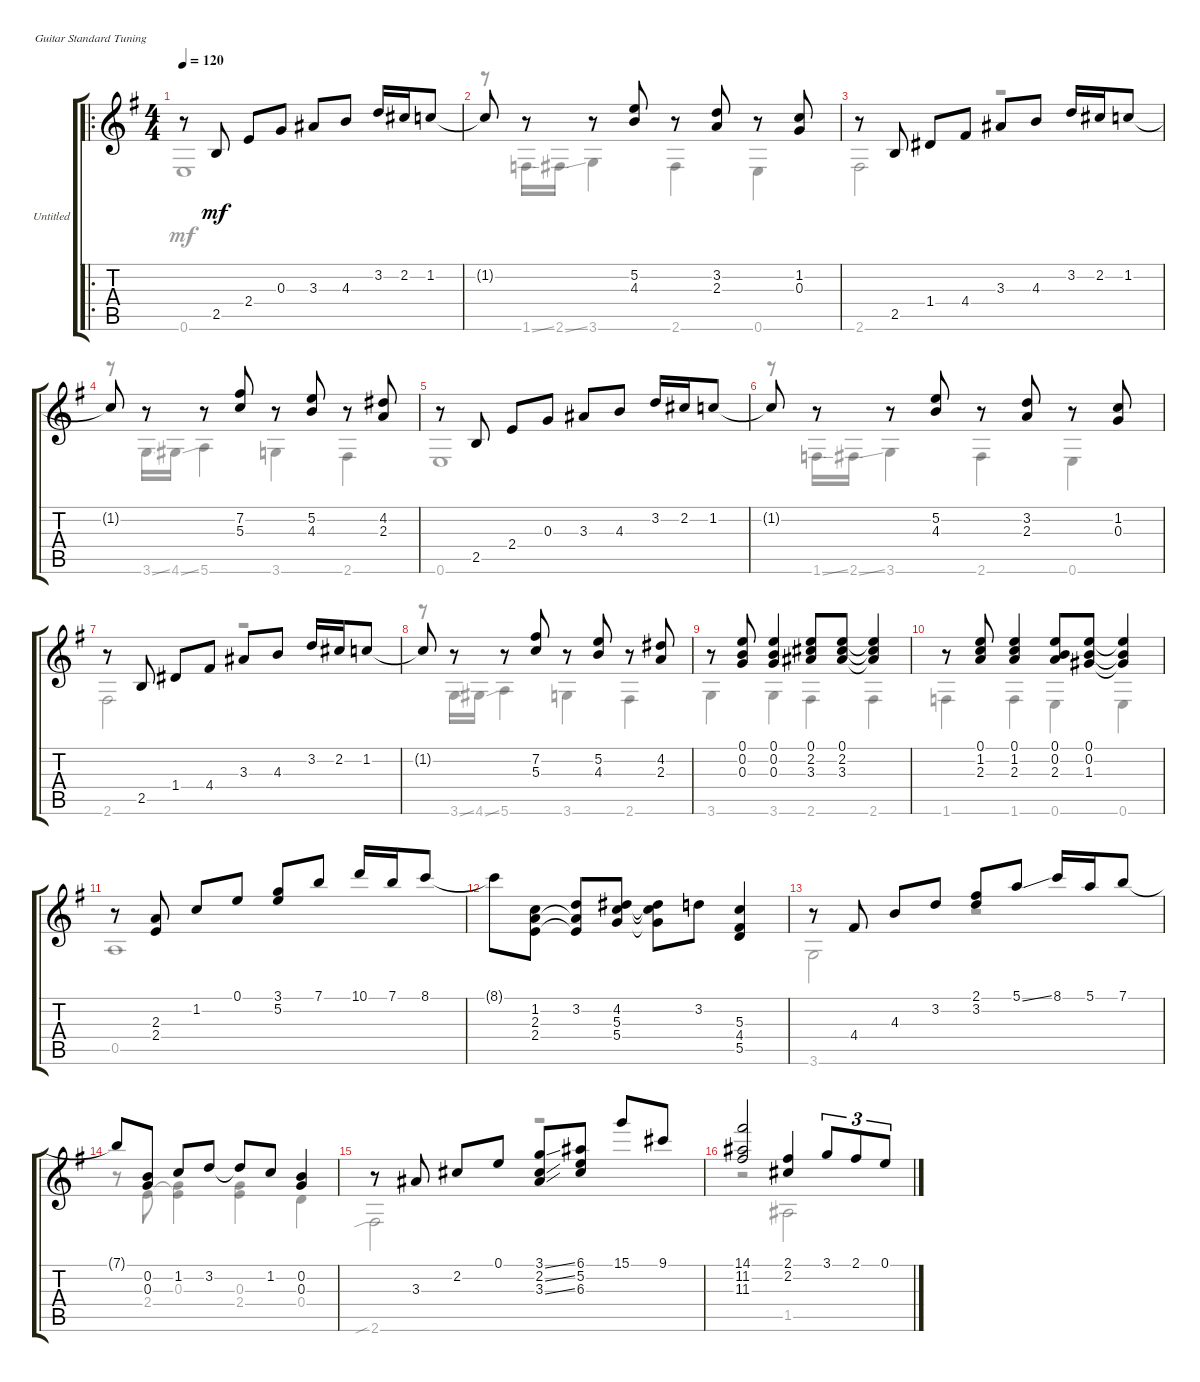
\bracketExtendMode groupsimilarinstruments
\firstSystemTrackNameOrientation horizontal
\otherSystemsTrackNameOrientation horizontal
\track ("Untitled" "Untitled") {instrument acousticguitarnylon}
\staff {score tabs}
\tuning (E4 B3 G3 D3 A2 E2)
\voice
\ro
\ts (4 4)
\tempo 120
\clef g2
\ks g
r.8{dy mf instrument acousticguitarnylon} 2.5.8 2.4.8 0.3.8 3.3.8 4.3.8 3.2.16 2.2.16 1.2.8 |
1.2{t}.8 r.8 r.8 (5.2 4.3).8 r.8 (3.2 2.3).8 r.8 (1.2 0.3).8 |
r.8 2.5.8 1.4.8 4.4.8 3.3.8 4.3.8 3.2.16 2.2.16 1.2.8 |
1.2{t}.8 r.8 r.8 (7.2 5.3).8 r.8 (5.2 4.3).8 r.8 (4.2 2.3).8 |
r.8 2.5.8 2.4.8 0.3.8 3.3.8 4.3.8 3.2.16 2.2.16 1.2.8 |
1.2{t}.8 r.8 r.8 (5.2 4.3).8 r.8 (3.2 2.3).8 r.8 (1.2 0.3).8 |
r.8 2.5.8 1.4.8 4.4.8 3.3.8 4.3.8 3.2.16 2.2.16 1.2.8 |
1.2{t}.8 r.8 r.8 (7.2 5.3).8 r.8 (5.2 4.3).8 r.8 (4.2 2.3).8 |
r.8 (0.1 0.2 0.3).8 (0.1 0.2 0.3).4 (0.1 2.2 3.3).8 (0.1 2.2 3.3).8 (0.1{t} 2.2{t} 3.3{t}).4 |
r.8 (0.1 1.2 2.3).8 (0.1 1.2 2.3).4 (0.1 0.2 2.3).8 (0.1 0.2 1.3).8 (0.1{t} 0.2{t} 1.3{t}).4 |
r.8 (2.3 2.4).8 1.2.8 0.1.8 (3.1 5.2).8 7.1.8 10.1.16 7.1.16 8.1.8 |
8.1{t}.8 (1.2 2.3 2.4).8 (3.2 2.3{t} 2.4{t}).8 (4.2 5.3 5.4).8 (4.2{t} 5.3{t} 5.4{t}).8 3.2.8 (5.3 4.4 5.5).4 |
r.8 4.4.8 4.3.8 3.2.8 (2.1 3.2).8 5.1{ss}.8 8.1.16 5.1.16 7.1.8 |
7.1{t}.8 (0.2 0.3).8 1.2.8 3.2.8 3.2{t}.8 1.2.8 (0.2 0.3).4 |
r.8 3.3.8 2.2.8 0.1.8 (3.1{ss} 2.2{ss} 3.3{ss}).8 (6.1 5.2 6.3).8 15.1.8 9.1.8 |
(14.1 11.2 11.3).2 (2.1 2.2).4 3.1.8{tu (3 2)} 2.1.8{tu (3 2)} 0.1.8{tu (3 2)}
\voice
\clef g2
\ottava regular
\simile none
\ks g
0.6.1{dy mf} |
r.8 1.6{ss}.16 2.6{ss}.16 3.6.4 2.6.4 0.6.4 |
2.6.2 r.2 |
r.8 3.6{ss}.16 4.6{ss}.16 5.6.4 3.6.4 2.6.4 |
0.6.1 |
r.8 1.6{ss}.16 2.6{ss}.16 3.6.4 2.6.4 0.6.4 |
2.6.2 r.2 |
r.8 3.6{ss}.16 4.6{ss}.16 5.6.4 3.6.4 2.6.4 |
3.6.4 3.6.4 2.6.4 2.6.4 |
1.6.4 1.6.4 0.6.4 0.6.4 |
0.5.1 |
|
3.6.2 r.2 |
r.8 2.4.8 (0.3 2.4{t}).4 (0.3 2.4).4 0.4.4 |
2.6{sib}.2 r.2 |
r.2 1.5.2
